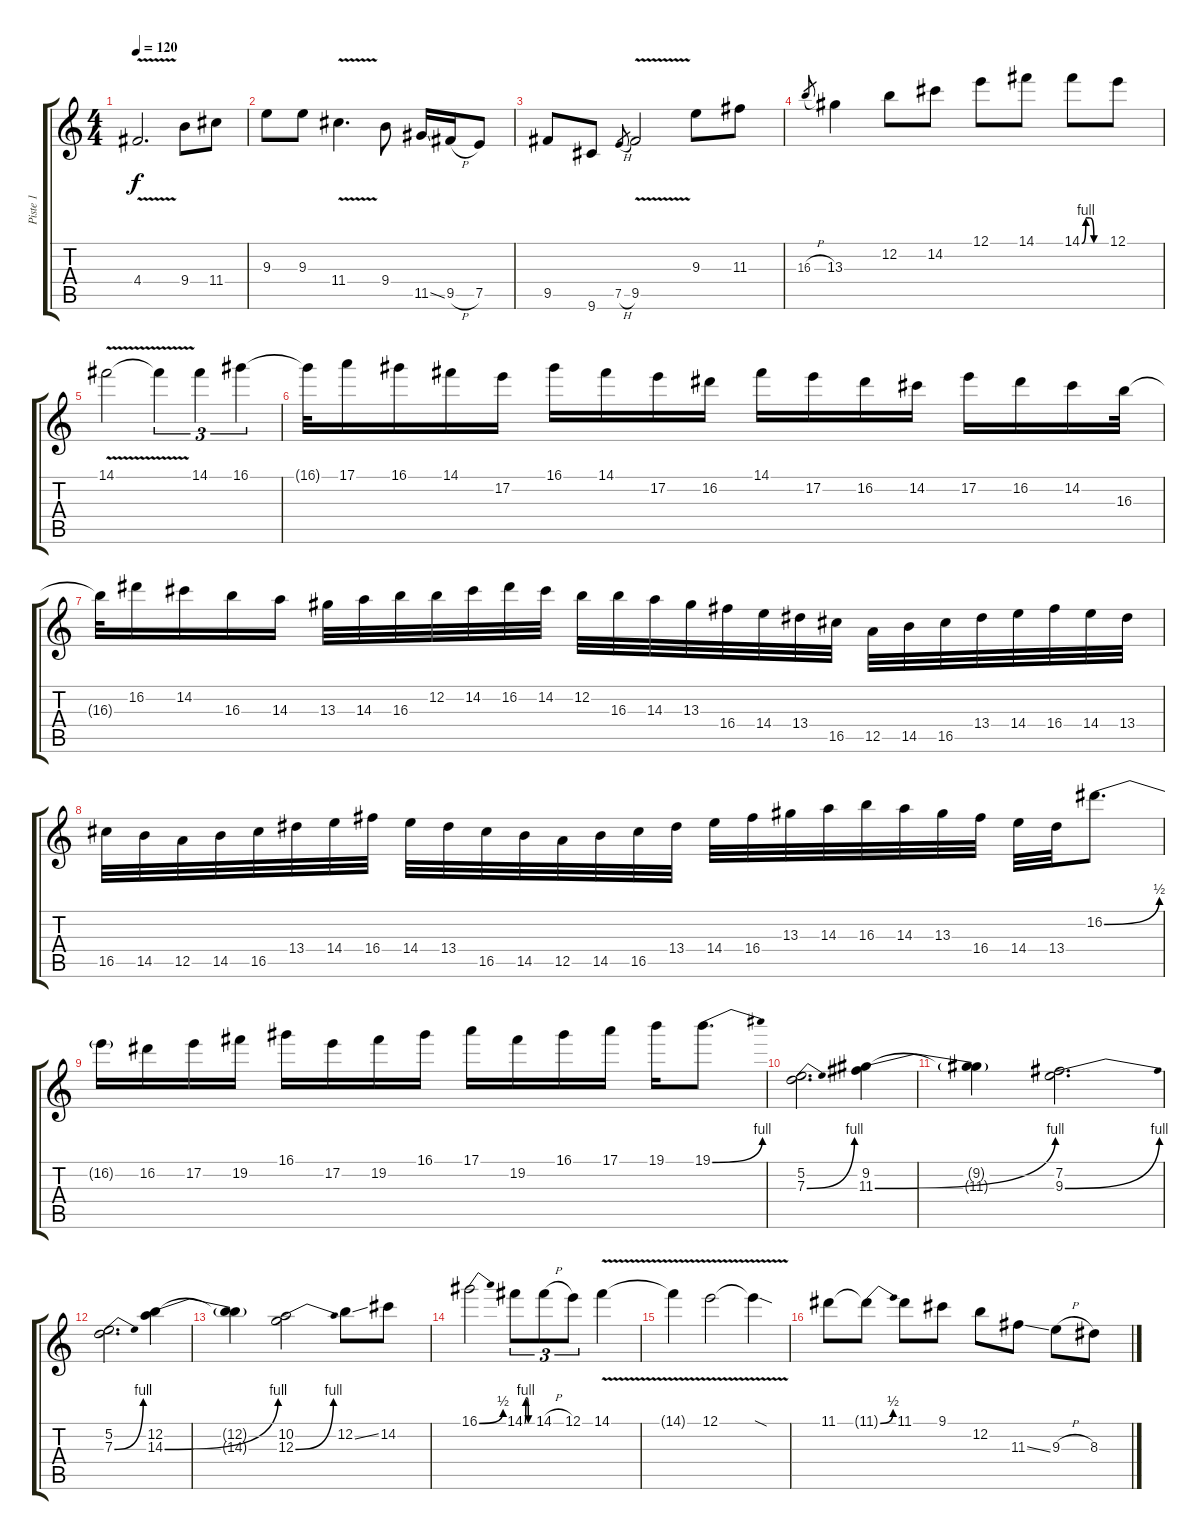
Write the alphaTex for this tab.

\track ("Piste 1" "Piste 1") {instrument distortionguitar}
\staff {score tabs}
\tuning (E4 B3 G3 D3 A2 E2) {hide}
\ts (4 4)
\tempo 120
\clef g2
\ks c
4.4{v}.2{d dy f} 9.4.8 11.4.8 |
9.3.8 9.3.8 11.4{v}.4{d} 9.4.8 11.5{ss}.16 9.5{h}.16 7.5.8 |
9.5.8 9.6.8 7.5{h}.8{gr} 9.5{v}.2 9.3.8 11.3.8 |
16.3{h}.8{gr} 13.3.4 12.2.8 14.2.8 12.1.8 14.1.8 14.1{be (custom 0 0 10 4 20 4 30 0 60 0)}.8 12.1.8 |
14.1{v}.2 14.1{t}.4{tu (3 2)} 14.1.4{tu (3 2)} 16.1.4{tu (3 2)} |
16.1{t}.32 17.1.16 16.1.16 14.1.16 17.2.16 16.1.16 14.1.16 17.2.16 16.2.16 14.1.16 17.2.16 16.2.16 14.2.16 17.2.16 16.2.16 14.2.16 16.3.32 |
16.3{t}.32 16.2.16 14.2.16 16.3.16 14.3.16 13.3.32 14.3.32 16.3.32 12.2.32 14.2.32 16.2.32 14.2.32 12.2.32 16.3.32 14.3.32 13.3.32 16.4.32 14.4.32 13.4.32 16.5.32 12.5.32 14.5.32 16.5.32 13.4.32 14.4.32 16.4.32 14.4.32 13.4.32 |
16.5.32 14.5.32 12.5.32 14.5.32 16.5.32 13.4.32 14.4.32 16.4.32 14.4.32 13.4.32 16.5.32 14.5.32 12.5.32 14.5.32 16.5.32 13.4.32 14.4.32 16.4.32 13.3.32 14.3.32 16.3.32 14.3.32 13.3.32 16.4.32 14.4.32 13.4.32 16.2{be (bend 0 0 60 2)}.8{d} |
16.2{t}.16 16.2.16 17.2.16 19.2.16 16.1.16 17.2.16 19.2.16 16.1.16 17.1.16 19.2.16 16.1.16 17.1.16 19.1.16 19.1{be (bend 0 0 60 4)}.8{d} |
(5.2 7.3{be (bend 0 0 60 4)}).2{d} (9.2 11.3{be (bend 0 0 60 4)}).4 |
(9.2{t} 11.3{t}).4 (7.2 9.3{be (bend 0 0 60 4)}).2{d} |
(5.2 7.3{be (bend 0 0 60 4)}).2{d} (12.2 14.3{be (bend 0 0 60 4)}).4 |
(12.2{t} 14.3{t}).4 (10.2 12.3{be (bend 0 0 60 4)}).2 12.2{ss}.8 14.2.8 |
16.1{be (bend 0 0 60 2)}.2 14.1{be (custom 0 0 10 4 20 4 30 0 60 0)}.8{tu (3 2)} 14.1{h}.8{tu (3 2)} 12.1.8{tu (3 2)} 14.1{v}.4 |
14.1{t}.4 12.1{v}.2 12.1{sod t}.4 |
11.1.8 11.1{be (bend 0 0 60 2) t}.8 11.1.8 9.1.8 12.2.8 11.3{ss}.8 9.3{h}.8 8.3.8
